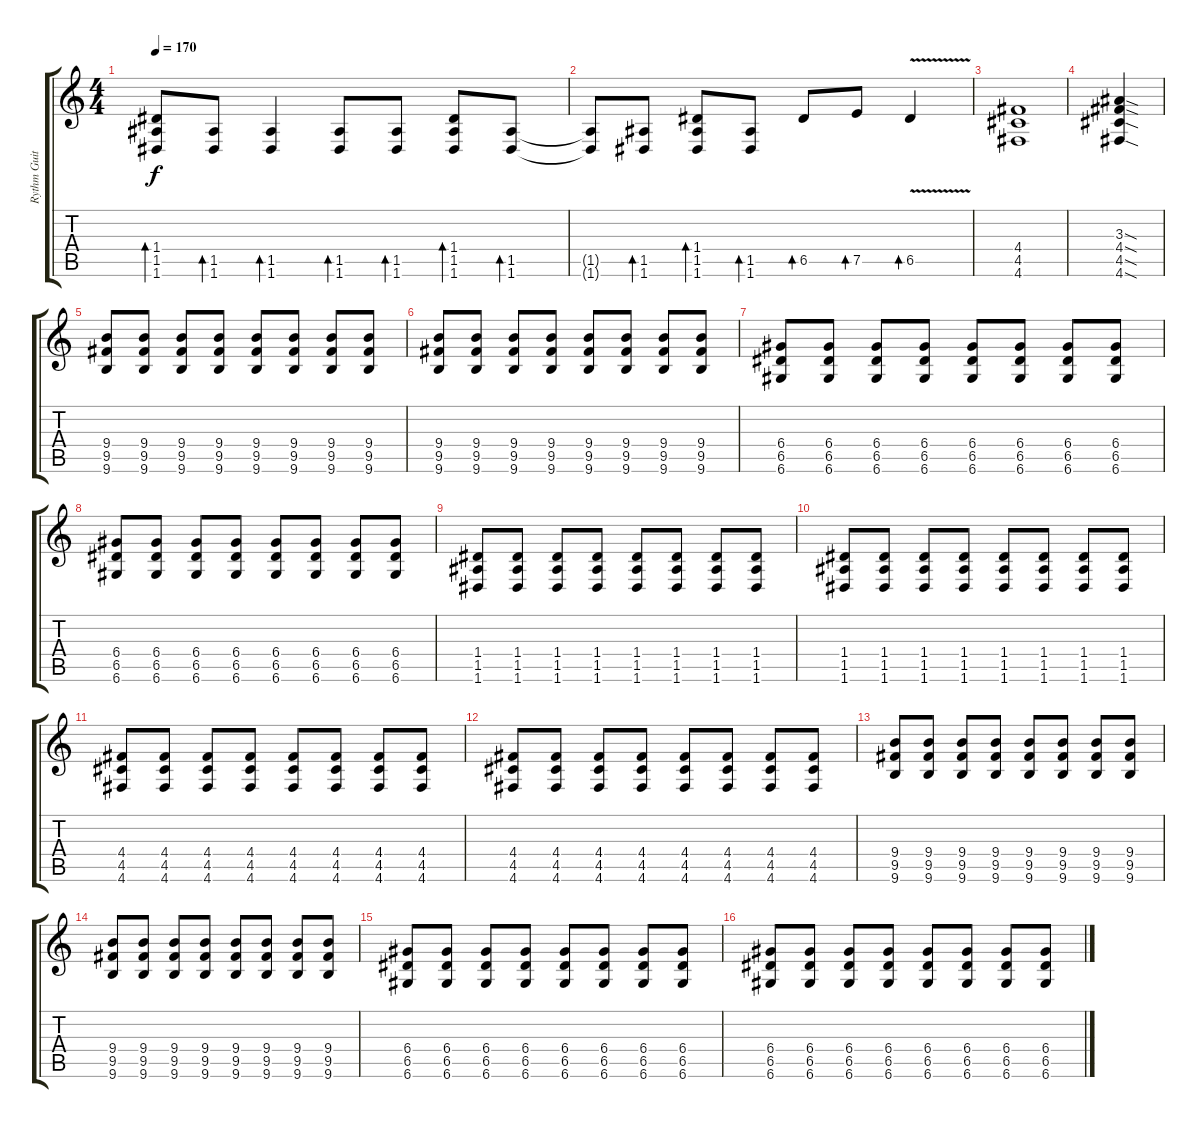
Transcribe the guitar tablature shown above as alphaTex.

\track ("Rythm Guitar (Left)" "Rythm Guit") {instrument overdrivenguitar}
\staff {score tabs}
\tuning (E4 B3 G3 D3 A2 D2) {hide}
\ts (4 4)
\tempo 170
\clef g2
\ks c
(1.4 1.5 1.6).8{bd 30 dy f} (1.5 1.6).8{bd 30} (1.5 1.6).4{bd 30} (1.5 1.6).8{bd 30} (1.5 1.6).8{bd 30} (1.4 1.5 1.6).8{bd 30} (1.5 1.6).8{bd 30} |
(1.5{t} 1.6{t}).8 (1.5 1.6).8{bd 30} (1.4 1.5 1.6).8{bd 30} (1.5 1.6).8{bd 30} 6.5.8{bd 30} 7.5.8{bd 30} 6.5{v}.4{bd 30} |
(4.4 4.5 4.6).1 |
(3.3{sod} 4.4{sod} 4.5{sod} 4.6{sod}).4 |
(9.4 9.5 9.6).8 (9.4 9.5 9.6).8 (9.4 9.5 9.6).8 (9.4 9.5 9.6).8 (9.4 9.5 9.6).8 (9.4 9.5 9.6).8 (9.4 9.5 9.6).8 (9.4 9.5 9.6).8 |
(9.4 9.5 9.6).8 (9.4 9.5 9.6).8 (9.4 9.5 9.6).8 (9.4 9.5 9.6).8 (9.4 9.5 9.6).8 (9.4 9.5 9.6).8 (9.4 9.5 9.6).8 (9.4 9.5 9.6).8 |
(6.4 6.5 6.6).8 (6.4 6.5 6.6).8 (6.4 6.5 6.6).8 (6.4 6.5 6.6).8 (6.4 6.5 6.6).8 (6.4 6.5 6.6).8 (6.4 6.5 6.6).8 (6.4 6.5 6.6).8 |
(6.4 6.5 6.6).8 (6.4 6.5 6.6).8 (6.4 6.5 6.6).8 (6.4 6.5 6.6).8 (6.4 6.5 6.6).8 (6.4 6.5 6.6).8 (6.4 6.5 6.6).8 (6.4 6.5 6.6).8 |
(1.4 1.5 1.6).8 (1.4 1.5 1.6).8 (1.4 1.5 1.6).8 (1.4 1.5 1.6).8 (1.4 1.5 1.6).8 (1.4 1.5 1.6).8 (1.4 1.5 1.6).8 (1.4 1.5 1.6).8 |
(1.4 1.5 1.6).8 (1.4 1.5 1.6).8 (1.4 1.5 1.6).8 (1.4 1.5 1.6).8 (1.4 1.5 1.6).8 (1.4 1.5 1.6).8 (1.4 1.5 1.6).8 (1.4 1.5 1.6).8 |
(4.4 4.5 4.6).8 (4.4 4.5 4.6).8 (4.4 4.5 4.6).8 (4.4 4.5 4.6).8 (4.4 4.5 4.6).8 (4.4 4.5 4.6).8 (4.4 4.5 4.6).8 (4.4 4.5 4.6).8 |
(4.4 4.5 4.6).8 (4.4 4.5 4.6).8 (4.4 4.5 4.6).8 (4.4 4.5 4.6).8 (4.4 4.5 4.6).8 (4.4 4.5 4.6).8 (4.4 4.5 4.6).8 (4.4 4.5 4.6).8 |
(9.4 9.5 9.6).8 (9.4 9.5 9.6).8 (9.4 9.5 9.6).8 (9.4 9.5 9.6).8 (9.4 9.5 9.6).8 (9.4 9.5 9.6).8 (9.4 9.5 9.6).8 (9.4 9.5 9.6).8 |
(9.4 9.5 9.6).8 (9.4 9.5 9.6).8 (9.4 9.5 9.6).8 (9.4 9.5 9.6).8 (9.4 9.5 9.6).8 (9.4 9.5 9.6).8 (9.4 9.5 9.6).8 (9.4 9.5 9.6).8 |
(6.4 6.5 6.6).8 (6.4 6.5 6.6).8 (6.4 6.5 6.6).8 (6.4 6.5 6.6).8 (6.4 6.5 6.6).8 (6.4 6.5 6.6).8 (6.4 6.5 6.6).8 (6.4 6.5 6.6).8 |
(6.4 6.5 6.6).8 (6.4 6.5 6.6).8 (6.4 6.5 6.6).8 (6.4 6.5 6.6).8 (6.4 6.5 6.6).8 (6.4 6.5 6.6).8 (6.4 6.5 6.6).8 (6.4 6.5 6.6).8
